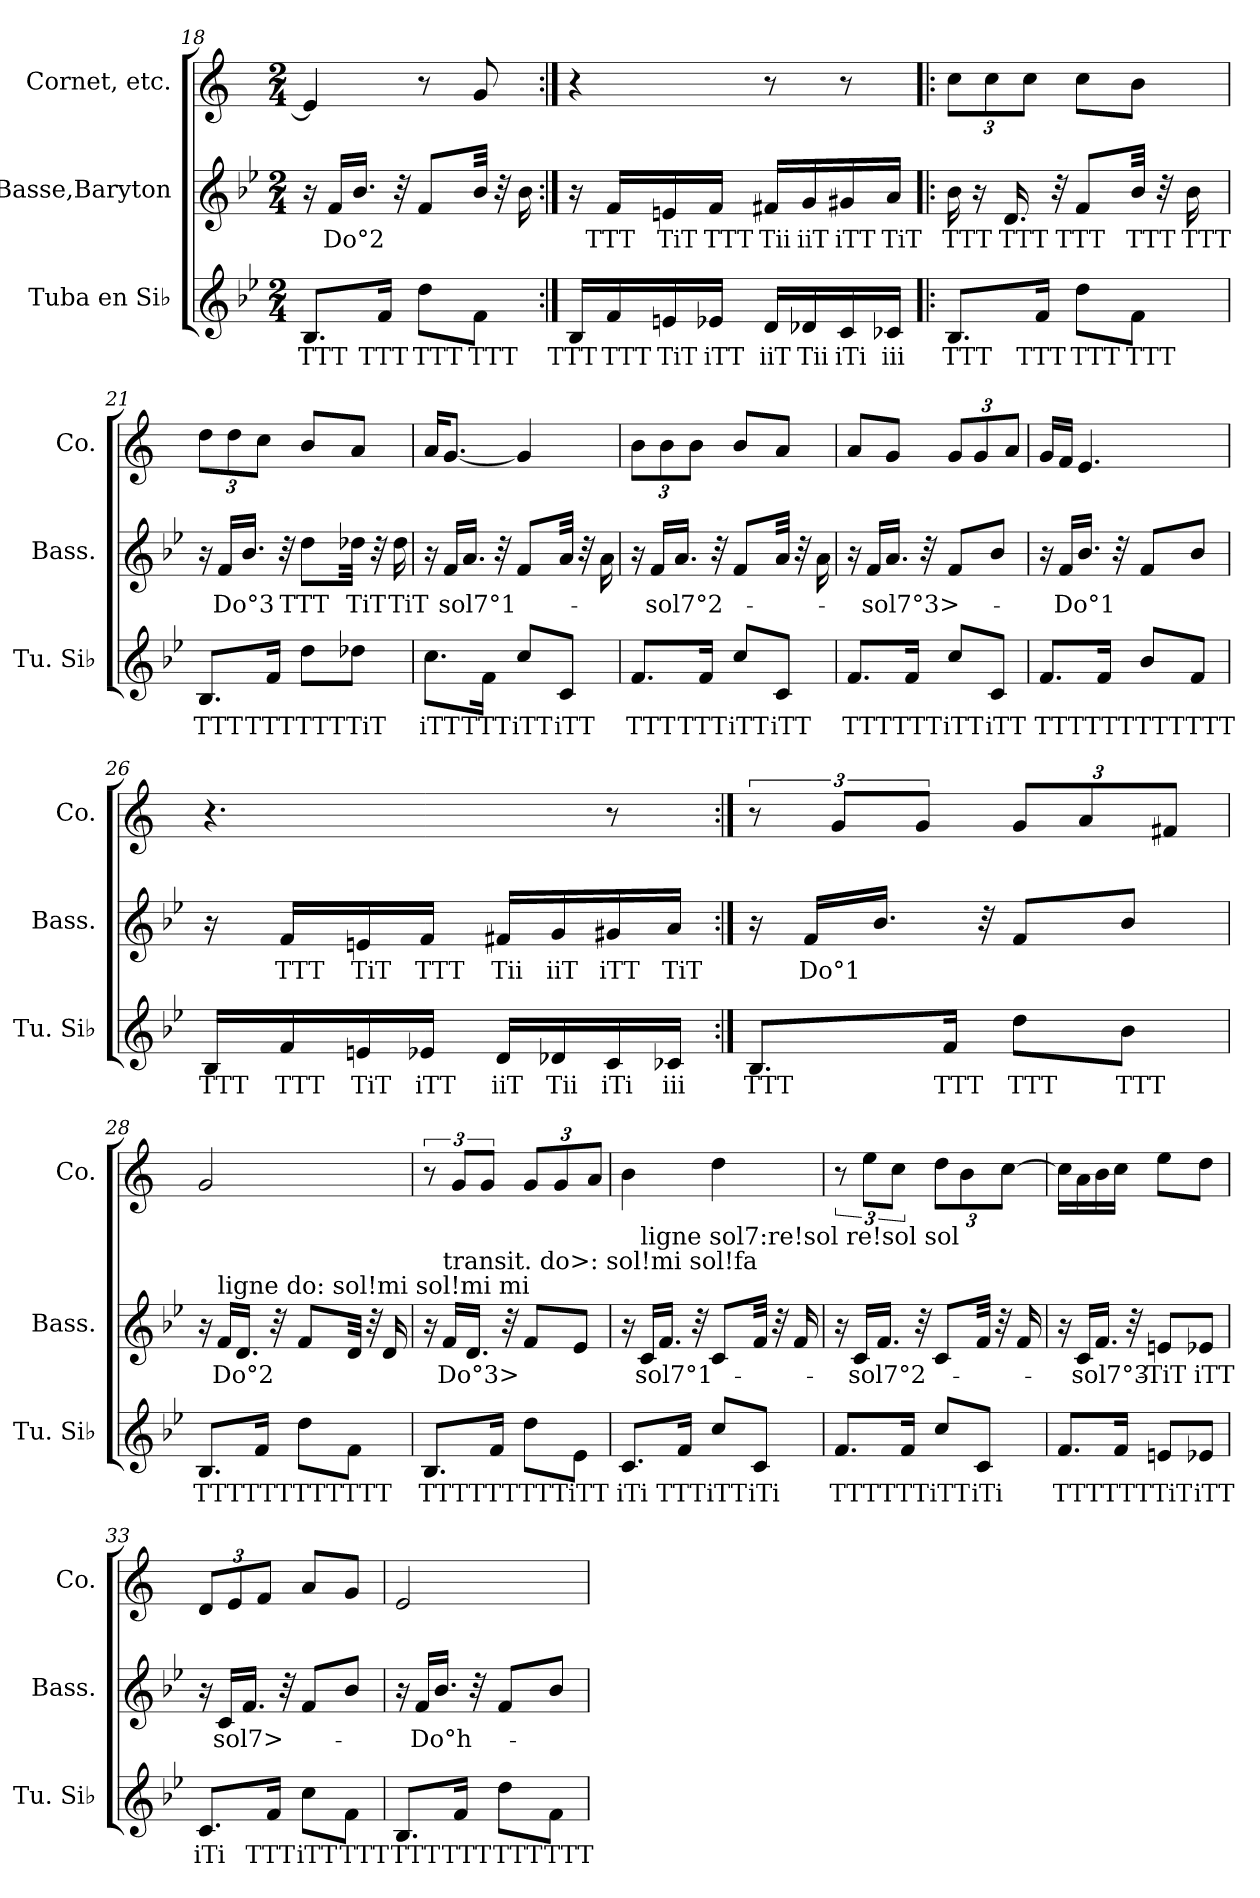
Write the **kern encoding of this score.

**kern	**text	**kern	**text	**kern
*part3	*part3	*part2	*part2	*part1
*staff3	*staff3	*staff2	*staff2	*staff1
*I"Tuba en Si♭	*	*I"Basse,Baryton	*	*I"Cornet, etc.
*I'Tu. Si♭	*	*I'Bass.	*	*I'Co.
!!LO:PB:g=z
*clefG2	*	*clefG2	*	*clefG2
*ITrd15c26	*	*ITrd8c14	*	*ITrd1c2
*k[b-e-]	*	*k[b-e-]	*	*k[b-e-]
*M2/4	*	*M2/4	*	*M2/4
=18	=18	=18	=18	=18
!	!LO:LY:b	!	!	!
8.BBB-/L	TTT	16r	.	4d/]
!	!	!	!LO:LY:b	!
.	.	16F/LL	Do°2	.
.	.	16.B-/JJ	.	.
!	!LO:LY:b	!	!	!
16FF/Jk	TTT	.	.	.
.	.	32r	.	.
!	!LO:LY:b	!	!	!
8D\L	TTT	8F/L	.	8r
!	!LO:LY:b	!	!	!
8FF\J	TTT	32B-/Jkk	.	8f/
.	.	32r	.	.
.	.	16B-\	.	.
=19:|!	=19:|!	=19:|!	=19:|!	=19:|!
!	!LO:LY:b	!	!	!
16BBB-/LL	TTT	16r	.	4r
!	!LO:LY:b	!	!LO:LY:b	!
16FF/	TTT	16F/LL	TTT	.
!	!LO:LY:b	!	!LO:LY:b	!
16EEn/	TiT	16En/	TiT	.
!	!LO:LY:b	!	!LO:LY:b	!
16EE-X/JJ	iTT	16F/JJ	TTT	.
!	!LO:LY:b	!	!LO:LY:b	!
16DD/LL	iiT	16F#X/LL	Tii	8r
!	!LO:LY:b	!	!LO:LY:b	!
16DD-X/	Tii	16G/	iiT	.
!	!LO:LY:b	!	!LO:LY:b	!
16CC/	iTi	16G#X/	iTT	8r
!	!LO:LY:b	!	!LO:LY:b	!
16CC-X/JJ	iii	16A/JJ	TiT	.
=20!|:	=20!|:	=20!|:	=20!|:	=20!|:
!	!LO:LY:b	!	!LO:LY:b	!
*	*	*	*	*Xbrackettup
8.BBB-/L	TTT	16B-\	TTT	12b-\L
.	.	16r	.	.
.	.	.	.	12b-\
!	!	!	!LO:LY:b	!
.	.	16.D/	TTT	.
.	.	.	.	12b-\J
!	!LO:LY:b	!	!	!
16FF/Jk	TTT	.	.	.
.	.	32r	.	.
!	!LO:LY:b	!	!LO:LY:b	!
8D\L	TTT	8F/L	TTT	8b-\L
!	!LO:LY:b	!	!LO:LY:b	!
8FF\J	TTT	32B-/Jkk	TTT	8a\J
.	.	32r	.	.
!	!	!	!LO:LY:b	!
.	.	16B-\	TTT	.
!!LO:LB:g=z
=21	=21	=21	=21	=21
!	!LO:LY:b	!	!	!
8.BBB-/L	TTT	16r	.	12cc\L
!	!	!	!LO:LY:b	!
.	.	16F/LL	Do°3	.
.	.	.	.	12cc\
.	.	16.B-/JJ	.	.
.	.	.	.	12b-\J
!	!LO:LY:b	!	!	!
16FF/Jk	TTT	.	.	.
.	.	32r	.	.
!	!LO:LY:b	!	!LO:LY:b	!
8D\L	TTT	8d\L	TTT	8a/L
!	!LO:LY:b	!	!LO:LY:b	!
8D-X\J	TiT	32d-X\Jkk	TiT	8g/J
.	.	32r	.	.
!	!	!	!LO:LY:b	!
.	.	16d-\	TiT	.
=22	=22	=22	=22	=22
!	!LO:LY:b	!	!	!
8.C\L	iTT	16r	.	16g/KL
!	!	!	!LO:LY:b	!
.	.	16F/LL	sol7°1-	[8.f/J
.	.	16.A/JJ	.	.
!	!LO:LY:b	!	!	!
16FF\Jk	TTT	.	.	.
.	.	32r	.	.
!	!LO:LY:b	!	!	!
8C/L	iTT	8F/L	.	4f/]
!	!LO:LY:b	!	!	!
8CC/J	iTT	32A/Jkk	.	.
.	.	32r	.	.
.	.	16A\	.	.
=23	=23	=23	=23	=23
!	!LO:LY:b	!	!	!
8.FF/L	TTT	16r	.	12a\L
!	!	!	!LO:LY:b	!
.	.	16F/LL	sol7°2-	.
.	.	.	.	12a\
.	.	16.A/JJ	.	.
.	.	.	.	12a\J
!	!LO:LY:b	!	!	!
16FF/Jk	TTT	.	.	.
.	.	32r	.	.
!	!LO:LY:b	!	!	!
8C/L	iTT	8F/L	.	8a/L
!	!LO:LY:b	!	!	!
8CC/J	iTT	32A/Jkk	.	8g/J
.	.	32r	.	.
.	.	16A\	.	.
=24	=24	=24	=24	=24
!	!LO:LY:b	!	!	!
8.FF/L	TTT	16r	.	8g/L
!	!	!	!LO:LY:b	!
.	.	16F/LL	sol7°3>-	.
.	.	16.A/JJ	.	8f/J
!	!LO:LY:b	!	!	!
16FF/Jk	TTT	.	.	.
.	.	32r	.	.
!	!LO:LY:b	!	!	!
8C/L	iTT	8F/L	.	12f/L
.	.	.	.	12f/
!	!LO:LY:b	!	!	!
8CC/J	iTT	8B-/J	.	.
.	.	.	.	12g/J
!!LO:LB:g=z
=25	=25	=25	=25	=25
!	!LO:LY:b	!	!	!
8.FF/L	TTT	16r	.	16f/LL
!	!	!	!LO:LY:b	!
.	.	16F/LL	Do°1	16e-/JJ
.	.	16.B-/JJ	.	4.d/
!	!LO:LY:b	!	!	!
16FF/Jk	TTT	.	.	.
.	.	32r	.	.
!	!LO:LY:b	!	!	!
8BB-/L	TTT	8F/L	.	.
!	!LO:LY:b	!	!	!
8FF/J	TTT	8B-/J	.	.
=26	=26	=26	=26	=26
!	!LO:LY:b	!	!	!
16BBB-/LL	TTT	16r	.	4.r
!	!LO:LY:b	!	!LO:LY:b	!
16FF/	TTT	16F/LL	TTT	.
!	!LO:LY:b	!	!LO:LY:b	!
16EEn/	TiT	16En/	TiT	.
!	!LO:LY:b	!	!LO:LY:b	!
16EE-X/JJ	iTT	16F/JJ	TTT	.
!	!LO:LY:b	!	!LO:LY:b	!
16DD/LL	iiT	16F#X/LL	Tii	.
!	!LO:LY:b	!	!LO:LY:b	!
16DD-X/	Tii	16G/	iiT	.
!	!LO:LY:b	!	!LO:LY:b	!
16CC/	iTi	16G#X/	iTT	8r
!	!LO:LY:b	!	!LO:LY:b	!
16CC-X/JJ	iii	16A/JJ	TiT	.
=27:|!	=27:|!	=27:|!	=27:|!	=27:|!
!	!LO:LY:b	!	!	!
*	*	*	*	*brackettup
8.BBB-/L	TTT	16r	.	12r
!	!	!	!LO:LY:b	!
.	.	16F/LL	Do°1	.
.	.	.	.	12f/L
.	.	16.B-/JJ	.	.
.	.	.	.	12f/J
!	!LO:LY:b	!	!	!
16FF/Jk	TTT	.	.	.
.	.	32r	.	.
!	!LO:LY:b	!	!	!
*	*	*	*	*Xbrackettup
8D\L	TTT	8F/L	.	12f/L
.	.	.	.	12g/
!	!LO:LY:b	!	!	!
8BB-\J	TTT	8B-/J	.	.
.	.	.	.	12en/J
!!LO:LB:g=z
=28	=28	=28	=28	=28
!	!LO:LY:b	!	!	!
8.BBB-/L	TTT	16r	.	2f/
!	!	!LO:TX:a:t=ligne do&colon; sol!mi sol!mi mi	!	!
!	!	!	!LO:LY:b	!
.	.	16F/LL	Do°2	.
.	.	16.D/JJ	.	.
!	!LO:LY:b	!	!	!
16FF/Jk	TTT	.	.	.
.	.	32r	.	.
!	!LO:LY:b	!	!	!
8D\L	TTT	8F/L	.	.
!	!LO:LY:b	!	!	!
8FF\J	TTT	32D/Jkk	.	.
.	.	32r	.	.
.	.	16D/	.	.
=29	=29	=29	=29	=29
!	!LO:LY:b	!	!	!
*	*	*	*	*brackettup
8.BBB-/L	TTT	16r	.	12r
!	!	!LO:TX:a:t=transit. do>&colon; sol!mi sol!fa	!	!
!	!	!	!LO:LY:b	!
.	.	16F/LL	Do°3>	.
.	.	.	.	12f/L
.	.	16.D/JJ	.	.
.	.	.	.	12f/J
!	!LO:LY:b	!	!	!
16FF/Jk	TTT	.	.	.
.	.	32r	.	.
!	!LO:LY:b	!	!	!
*	*	*	*	*Xbrackettup
8D\L	TTT	8F/L	.	12f/L
.	.	.	.	12f/
!	!LO:LY:b	!	!	!
8EE-\J	iTT	8E-/J	.	.
.	.	.	.	12g/J
=30	=30	=30	=30	=30
!	!LO:LY:b	!	!	!
8.CC/L	iTi	16r	.	4a\
!	!	!LO:TX:a:t=ligne sol7&colon;re!sol re!sol sol	!	!
!	!	!	!LO:LY:b	!
.	.	16C/LL	sol7°1-	.
.	.	16.F/JJ	.	.
!	!LO:LY:b	!	!	!
16FF/Jk	TTT	.	.	.
.	.	32r	.	.
!	!LO:LY:b	!	!	!
8C/L	iTT	8C/L	.	4cc\
!	!LO:LY:b	!	!	!
8CC/J	iTi	32F/Jkk	.	.
.	.	32r	.	.
.	.	16F/	.	.
!!LO:PB:g=z
=31	=31	=31	=31	=31
!	!LO:LY:b	!	!	!
*	*	*	*	*brackettup
8.FF/L	TTT	16r	.	12r
!	!	!	!LO:LY:b	!
.	.	16C/LL	sol7°2-	.
.	.	.	.	12dd\L
.	.	16.F/JJ	.	.
.	.	.	.	12b-\J
!	!LO:LY:b	!	!	!
16FF/Jk	TTT	.	.	.
.	.	32r	.	.
!	!LO:LY:b	!	!	!
*	*	*	*	*Xbrackettup
8C/L	iTT	8C/L	.	12cc\L
.	.	.	.	12a\
!	!LO:LY:b	!	!	!
8CC/J	iTi	32F/Jkk	.	.
.	.	32r	.	.
.	.	.	.	[12b-\J
.	.	16F/	.	.
=32	=32	=32	=32	=32
!	!LO:LY:b	!	!	!
8.FF/L	TTT	16r	.	16b-\LL]
!	!	!	!LO:LY:b	!
.	.	16C/LL	sol7°3-	16g\
.	.	16.F/JJ	.	16a\
!	!LO:LY:b	!	!	!
16FF/Jk	TTT	.	.	16b-\JJ
.	.	32r	.	.
!	!LO:LY:b	!	!LO:LY:b	!
8EEn/L	TiT	8En/L	TiT	8dd\L
!	!LO:LY:b	!	!LO:LY:b	!
8EE-X/J	iTT	8E-X/J	iTT	8cc\J
=33	=33	=33	=33	=33
!	!LO:LY:b	!	!	!
8.CC/L	iTi	16r	.	12c/L
!	!	!	!LO:LY:b	!
.	.	16C/LL	sol7>-	.
.	.	.	.	12d/
.	.	16.F/JJ	.	.
.	.	.	.	12e-/J
!	!LO:LY:b	!	!	!
16FF/Jk	TTT	.	.	.
.	.	32r	.	.
!	!LO:LY:b	!	!	!
8C\L	iTT	8F/L	.	8g/L
!	!LO:LY:b	!	!	!
8FF\J	TTT	8B-/J	.	8f/J
=34	=34	=34	=34	=34
!	!LO:LY:b	!	!	!
8.BBB-/L	TTT	16r	.	2d/
!	!	!	!LO:LY:b	!
.	.	16F/LL	Do°h-	.
.	.	16.B-/JJ	.	.
!	!LO:LY:b	!	!	!
16FF/Jk	TTT	.	.	.
.	.	32r	.	.
!	!LO:LY:b	!	!	!
8D\L	TTT	8F/L	.	.
!	!LO:LY:b	!	!	!
8FF\J	TTT	8B-/J	.	.
=	=	=	=	=
*-	*-	*-	*-	*-
